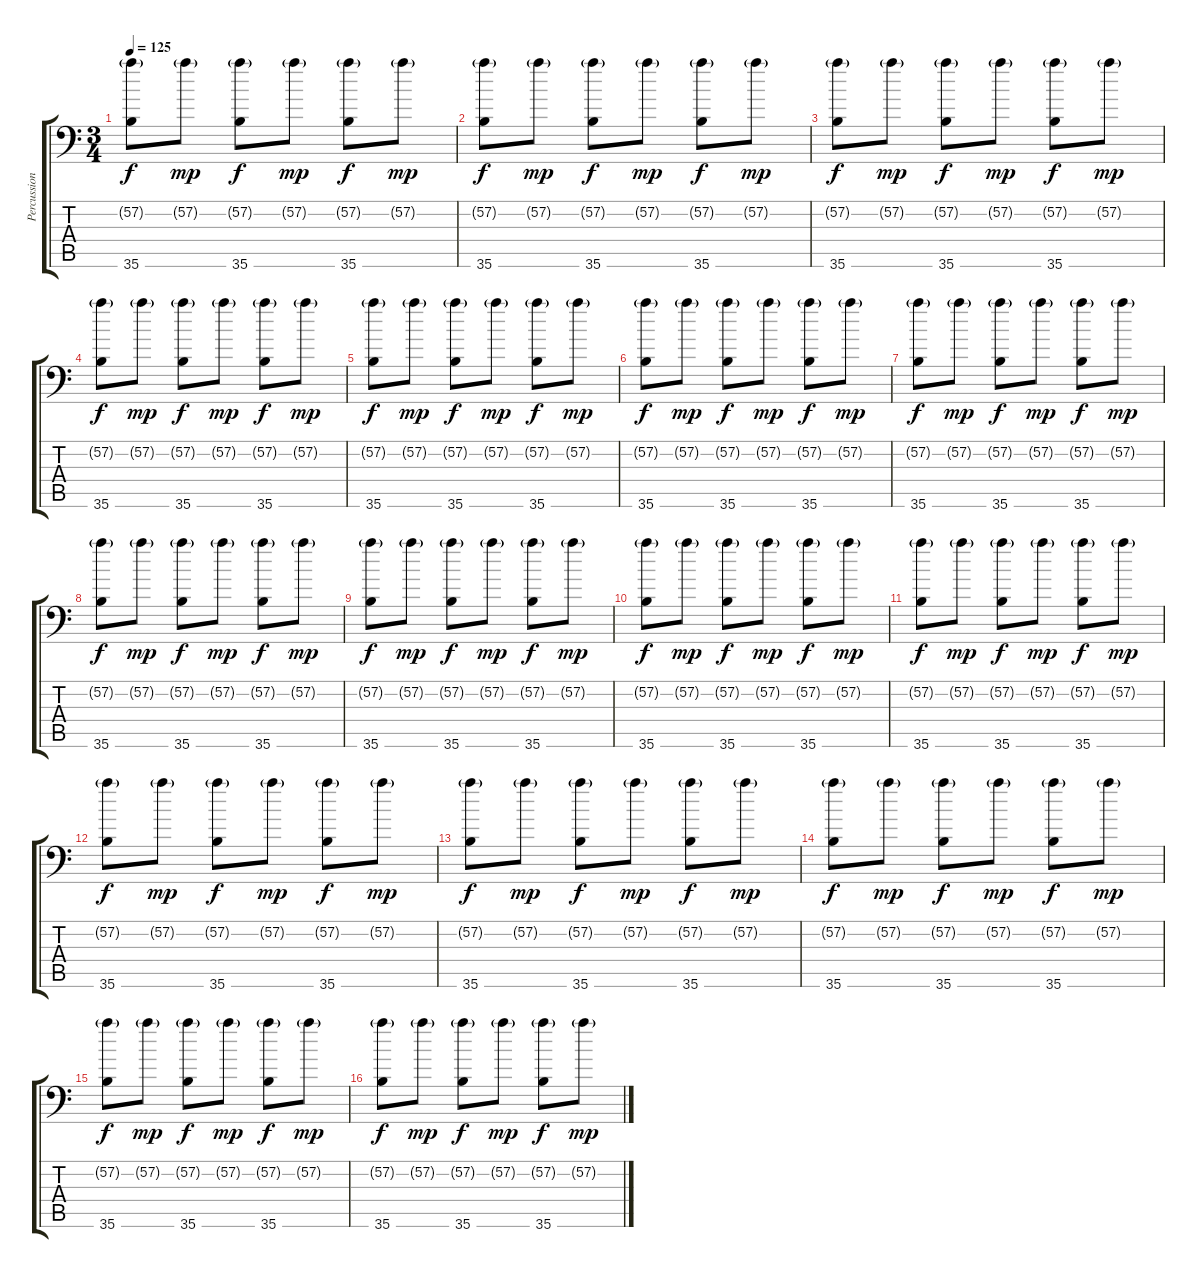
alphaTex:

\track ("Percussion" "Percussion") {instrument acousticgrandpiano}
\staff {score tabs}
\tuning (C-1 C-1 C-1 C-1 C-1 C-1) {hide}
\ts (3 4)
\tempo 125
\clef f4
\ks c
(57.2{g} 35.6).8{dy f} 57.2{g}.8{dy mp} (57.2{g} 35.6).8{dy f} 57.2{g}.8{dy mp} (57.2{g} 35.6).8{dy f} 57.2{g}.8{dy mp} |
(57.2{g} 35.6).8{dy f} 57.2{g}.8{dy mp} (57.2{g} 35.6).8{dy f} 57.2{g}.8{dy mp} (57.2{g} 35.6).8{dy f} 57.2{g}.8{dy mp} |
(57.2{g} 35.6).8{dy f} 57.2{g}.8{dy mp} (57.2{g} 35.6).8{dy f} 57.2{g}.8{dy mp} (57.2{g} 35.6).8{dy f} 57.2{g}.8{dy mp} |
(57.2{g} 35.6).8{dy f} 57.2{g}.8{dy mp} (57.2{g} 35.6).8{dy f} 57.2{g}.8{dy mp} (57.2{g} 35.6).8{dy f} 57.2{g}.8{dy mp} |
(57.2{g} 35.6).8{dy f} 57.2{g}.8{dy mp} (57.2{g} 35.6).8{dy f} 57.2{g}.8{dy mp} (57.2{g} 35.6).8{dy f} 57.2{g}.8{dy mp} |
(57.2{g} 35.6).8{dy f} 57.2{g}.8{dy mp} (57.2{g} 35.6).8{dy f} 57.2{g}.8{dy mp} (57.2{g} 35.6).8{dy f} 57.2{g}.8{dy mp} |
(57.2{g} 35.6).8{dy f} 57.2{g}.8{dy mp} (57.2{g} 35.6).8{dy f} 57.2{g}.8{dy mp} (57.2{g} 35.6).8{dy f} 57.2{g}.8{dy mp} |
(57.2{g} 35.6).8{dy f} 57.2{g}.8{dy mp} (57.2{g} 35.6).8{dy f} 57.2{g}.8{dy mp} (57.2{g} 35.6).8{dy f} 57.2{g}.8{dy mp} |
(57.2{g} 35.6).8{dy f} 57.2{g}.8{dy mp} (57.2{g} 35.6).8{dy f} 57.2{g}.8{dy mp} (57.2{g} 35.6).8{dy f} 57.2{g}.8{dy mp} |
(57.2{g} 35.6).8{dy f} 57.2{g}.8{dy mp} (57.2{g} 35.6).8{dy f} 57.2{g}.8{dy mp} (57.2{g} 35.6).8{dy f} 57.2{g}.8{dy mp} |
(57.2{g} 35.6).8{dy f} 57.2{g}.8{dy mp} (57.2{g} 35.6).8{dy f} 57.2{g}.8{dy mp} (57.2{g} 35.6).8{dy f} 57.2{g}.8{dy mp} |
(57.2{g} 35.6).8{dy f} 57.2{g}.8{dy mp} (57.2{g} 35.6).8{dy f} 57.2{g}.8{dy mp} (57.2{g} 35.6).8{dy f} 57.2{g}.8{dy mp} |
(57.2{g} 35.6).8{dy f} 57.2{g}.8{dy mp} (57.2{g} 35.6).8{dy f} 57.2{g}.8{dy mp} (57.2{g} 35.6).8{dy f} 57.2{g}.8{dy mp} |
(57.2{g} 35.6).8{dy f} 57.2{g}.8{dy mp} (57.2{g} 35.6).8{dy f} 57.2{g}.8{dy mp} (57.2{g} 35.6).8{dy f} 57.2{g}.8{dy mp} |
(57.2{g} 35.6).8{dy f} 57.2{g}.8{dy mp} (57.2{g} 35.6).8{dy f} 57.2{g}.8{dy mp} (57.2{g} 35.6).8{dy f} 57.2{g}.8{dy mp} |
(57.2{g} 35.6).8{dy f} 57.2{g}.8{dy mp} (57.2{g} 35.6).8{dy f} 57.2{g}.8{dy mp} (57.2{g} 35.6).8{dy f} 57.2{g}.8{dy mp}
